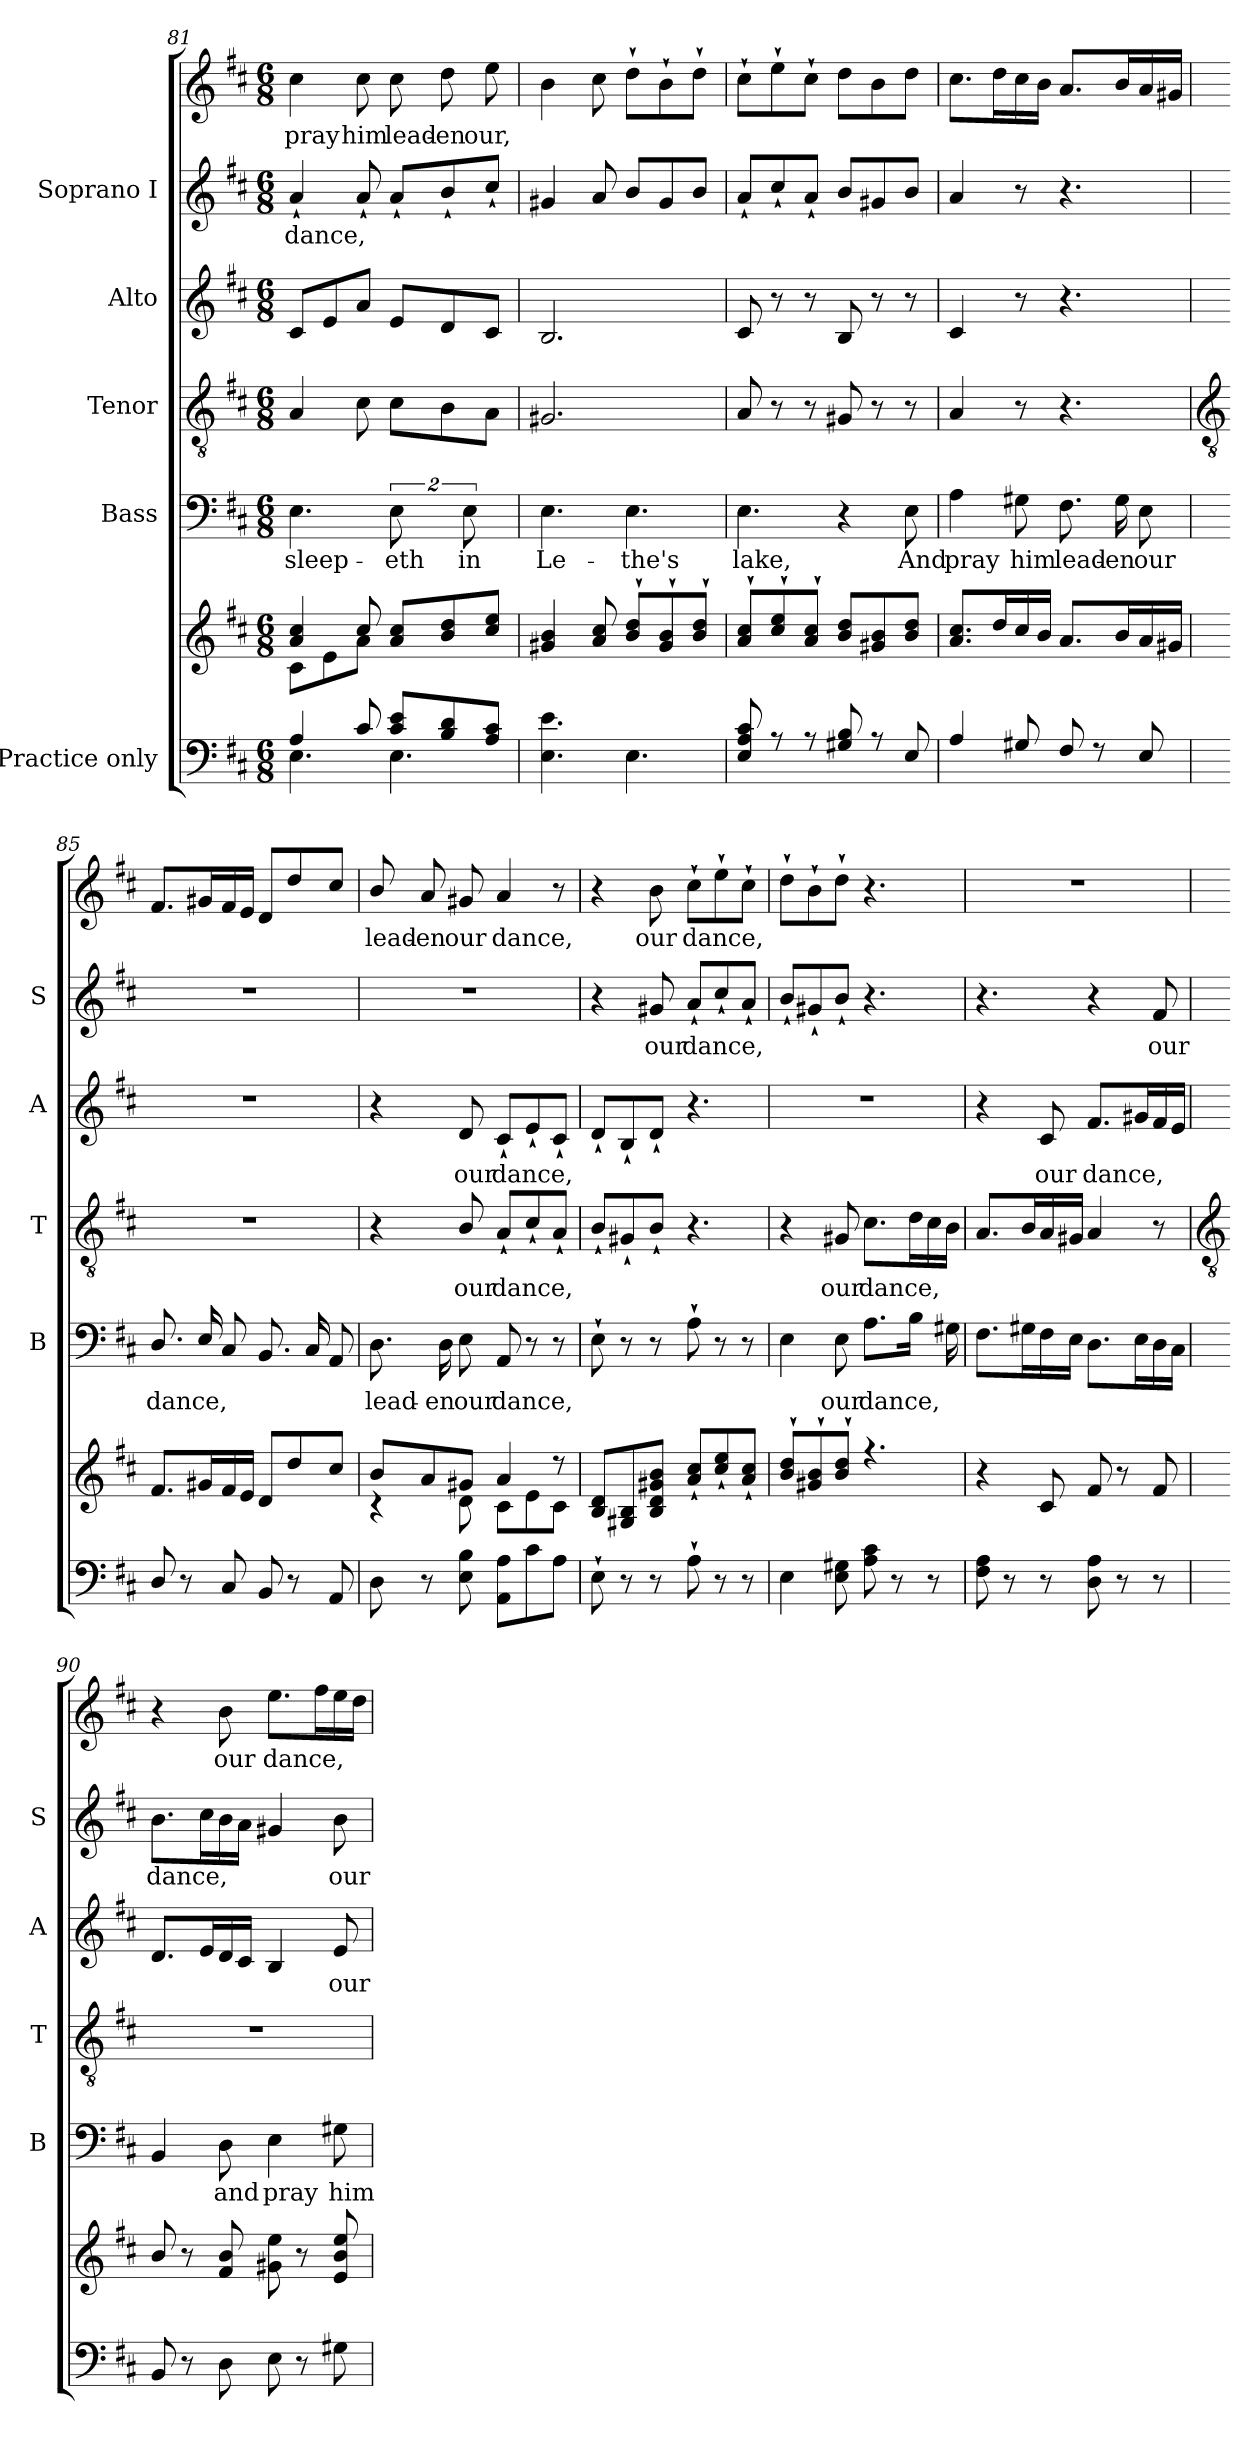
**kern	**kern	**kern	**text	**kern	**text	**kern	**text	**kern	**text	**kern	**text
*part5	*part5	*part4	*part4	*part3	*part3	*part2	*part2	*part1	*part1	*part1	*part1
*staff7	*staff6	*staff5	*staff5	*staff4	*staff4	*staff3	*staff3	*staff2	*staff2	*staff1	*staff1
*I"Practice only	*	*I"Bass	*	*I"Tenor	*	*I"Alto	*	*I"Soprano I	*	*	*
*	*	*I'B	*	*I'T	*	*I'A	*	*I'S	*	*	*
*clefF4	*clefG2	*clefF4	*	*clefGv2	*	*clefG2	*	*clefG2	*	*clefG2	*
*k[f#c#]	*k[f#c#]	*k[f#c#]	*	*k[f#c#]	*	*k[f#c#]	*	*k[f#c#]	*	*k[f#c#]	*
*D:	*D:	*D:	*	*D:	*	*D:	*	*D:	*	*D:	*
*M6/8	*M6/8	*M6/8	*	*M6/8	*	*M6/8	*	*M6/8	*	*M6/8	*
=81	=81	=81	=81	=81	=81	=81	=81	=81	=81	=81	=81
*^	*^	*	*	*	*	*	*	*	*	*	*
!	!	!	!	!	!LO:LY:b	!	!	!	!	!	!LO:LY:b	!	!LO:LY:b
4A/	4.E	4a/ 4cc#/	8c#\L	4.E	sleep-	4A	.	8c#L	.	4a`	dance,	4cc#	pray
.	.	.	8e\	.	.	.	.	8e	.	.	.	.	.
!	!	!	!	!	!	!	!	!	!	!	!	!	!LO:LY:b
8c#/	.	8cc#/	8a\J	.	.	8c#	.	8aJ	.	8a`	.	8cc#	him
!	!	!	!	!	!LO:LY:b	!	!	!	!	!	!	!	!LO:LY:b
8c#/ 8e/L	4.E	8a/ 8cc#/L	4.ryy	16%3E	-eth	8c#L	.	8eL	.	8a`/L	.	8cc#	lead-
!	!	!	!	!	!	!	!	!	!	!	!	!	!LO:LY:b
8B/ 8d/	.	8b/ 8dd/	.	.	.	8B	.	8d	.	8b`/	.	8dd	-en
!	!	!	!	!	!LO:LY:b	!	!	!	!	!	!	!	!
.	.	.	.	16%3E	in	.	.	.	.	.	.	.	.
!	!	!	!	!	!	!	!	!	!	!	!	!	!LO:LY:b
8A/ 8c#/J	.	8cc#/ 8ee/J	.	.	.	8AJ	.	8c#J	.	8cc#`/J	.	8ee	our,
=82	=82	=82	=82	=82	=82	=82	=82	=82	=82	=82	=82	=82	=82
!	!	!	!LO:N:vis=1	!	!LO:LY:b	!	!	!	!	!	!	!	!
2.ryy	4.E 4.e	4g#X/ 4b/	2.ryy	4.E	Le-	2.G#X	.	2.B	.	4g#X	.	4b	.
.	.	8a/ 8cc#/	.	.	.	.	.	.	.	8a	.	8cc#	.
!	!	!	!	!	!LO:LY:b	!	!	!	!	!	!	!	!
.	4.E	8b/` 8dd/`L	.	4.E	-the's	.	.	.	.	8bL	.	8dd`L	.
.	.	8g#/` 8b/`	.	.	.	.	.	.	.	8g#	.	8b`	.
.	.	8b/` 8dd/`J	.	.	.	.	.	.	.	8bJ	.	8dd`J	.
=83	=83	=83	=83	=83	=83	=83	=83	=83	=83	=83	=83	=83	=83
!	!LO:N:vis=1	!	!LO:N:vis=1	!	!LO:LY:b	!	!	!	!	!	!	!	!
8E 8A 8c#	2.ryy	8a/` 8cc#/`L	2.ryy	4.E	lake,	8A	.	8c#	.	8a`/L	.	8cc#`L	.
8r	.	8cc#/` 8ee/`	.	.	.	8r	.	8r	.	8cc#`/	.	8ee`	.
8r	.	8a/` 8cc#/`J	.	.	.	8r	.	8r	.	8a`J	.	8cc#`J	.
8G#X 8B	.	8b/ 8dd/L	.	4r	.	8G#X	.	8B	.	8bL	.	8ddL	.
8r	.	8g#X/ 8b/	.	.	.	8r	.	8r	.	8g#X	.	8b	.
!	!	!	!	!	!LO:LY:b	!	!	!	!	!	!	!	!
8E	.	8b/ 8dd/J	.	8E	And	8r	.	8r	.	8bJ	.	8ddJ	.
=84	=84	=84	=84	=84	=84	=84	=84	=84	=84	=84	=84	=84	=84
!	!LO:N:vis=1	!	!	!	!LO:LY:b	!	!	!	!	!	!	!	!
4A	2.ryy	8.a/ 8.cc#/L	2.ryy	4A	pray	4A	.	4c#	.	4a	.	8.cc#L	.
.	.	16dd/L	.	.	.	.	.	.	.	.	.	16ddL	.
!	!	!	!	!	!LO:LY:b	!	!	!	!	!	!	!	!
8G#X	.	16cc#/	.	8G#X	him	8r	.	8r	.	8r	.	16cc#	.
.	.	16b/JJ	.	.	.	.	.	.	.	.	.	16bJJ	.
!	!	!	!	!	!LO:LY:b	!	!	!	!	!	!	!	!
8F#	.	8.a/L	.	8.F#	lead-	4.r	.	4.r	.	4.r	.	8.aL	.
8r	.	.	.	.	.	.	.	.	.	.	.	.	.
!	!	!	!	!	!LO:LY:b	!	!	!	!	!	!	!	!
.	.	16b/L	.	16G#	-en	.	.	.	.	.	.	16bL	.
!	!	!	!	!	!LO:LY:b	!	!	!	!	!	!	!	!
8E	.	16a/	.	8E	our	.	.	.	.	.	.	16a	.
.	.	16g#X/JJ	.	.	.	.	.	.	.	.	.	16g#XJJ	.
*v	*v	*	*	*	*	*	*	*	*	*	*	*	*
!!LO:LB:g=z
=85	=85	=85	=85	=85	=85	=85	=85	=85	=85	=85	=85	=85
*	*	*	*	*	*clefGv2	*	*	*	*	*	*	*
!	!	!	!	!LO:LY:b	!LO:N:vis=1	!	!LO:N:vis=1	!	!LO:N:vis=1	!	!	!
8D/	8.f#/L	2ryy	8.D/L	dance,	2.r	.	2.r	.	2.r	.	8.f#L	.
8r	.	.	.	.	.	.	.	.	.	.	.	.
.	16g#X/L	.	16E/L	.	.	.	.	.	.	.	16g#XL	.
8C#	16f#/	.	8C#J	.	.	.	.	.	.	.	16f#	.
.	16e/JJ	.	.	.	.	.	.	.	.	.	16eJJ	.
8BB	8d/L	.	8.BBL	.	.	.	.	.	.	.	8dL	.
8r	8dd/	8ryy	.	.	.	.	.	.	.	.	8dd	.
.	.	.	16C#L	.	.	.	.	.	.	.	.	.
8AA	8cc#/J	8ryy	8AAJ	.	.	.	.	.	.	.	8cc#J	.
=86	=86	=86	=86	=86	=86	=86	=86	=86	=86	=86	=86	=86
!	!	!	!	!LO:LY:b	!	!	!	!	!LO:N:vis=1	!	!	!LO:LY:b
8D	8b/L	4r	8.D	lead-	4r	.	4r	.	2.r	.	8b/	lead-
!	!	!	!	!	!	!	!	!	!	!	!	!LO:LY:b
8r	8a/	.	.	.	.	.	.	.	.	.	8a	-en
!	!	!	!	!LO:LY:b	!	!	!	!	!	!	!	!
.	.	.	16D	-en	.	.	.	.	.	.	.	.
!	!	!	!	!LO:LY:b	!	!LO:LY:b	!	!LO:LY:b	!	!	!	!LO:LY:b
8E 8B	8g#X/J	8d\	8E	our	8B/	our	8d	our	.	.	8g#X	our
!	!	!	!	!LO:LY:b	!	!LO:LY:b	!	!LO:LY:b	!	!	!	!LO:LY:b
8AA 8AL	4a/	8c#\L	8AA	dance,	8A`/L	dance,	8c#`L	dance,	.	.	4a	dance,
8c#	.	8e\	8r	.	8c#`/	.	8e`	.	.	.	.	.
8AJ	8r	8c#\J	8r	.	8A`J	.	8c#`J	.	.	.	8r	.
=87	=87	=87	=87	=87	=87	=87	=87	=87	=87	=87	=87	=87
8E`	8B/ 8d/L	2ryy	8E`	.	8B`L	.	8d`L	.	4r	.	4r	.
8r	8G#X/ 8B/	.	8r	.	8G#X`	.	8B`	.	.	.	.	.
!	!	!	!	!	!	!	!	!	!	!LO:LY:b	!	!LO:LY:b
8r	8B/ 8d/ 8g#X/ 8b/J	.	8r	.	8B`J	.	8d`J	.	8g#X	our	8b	our
!	!	!	!	!	!	!	!	!	!	!LO:LY:b	!	!LO:LY:b
8A`	8a/` 8cc#/`L	.	8A`	.	4.r	.	4.r	.	8a`/L	dance,	8cc#`L	dance,
8r	8cc#/` 8ee/`	8ryy	8r	.	.	.	.	.	8cc#`/	.	8ee`	.
8r	8a/` 8cc#/`J	8ryy	8r	.	.	.	.	.	8a`/J	.	8cc#`J	.
=88	=88	=88	=88	=88	=88	=88	=88	=88	=88	=88	=88	=88
!	!	!	!	!	!	!	!LO:N:vis=1	!	!	!	!	!
4E	8b/` 8dd/`L	2.ryy	4E	.	4r	.	2.r	.	8b`L	.	8dd`L	.
.	8g#X/` 8b/`	.	.	.	.	.	.	.	8g#X`	.	8b`	.
!	!	!	!	!LO:LY:b	!	!LO:LY:b	!	!	!	!	!	!
8E 8G#X	8b/` 8dd/`J	.	8E	our	8G#X	our	.	.	8b`J	.	8dd`J	.
!	!	!	!	!LO:LY:b	!	!LO:LY:b	!	!	!	!	!	!
8A 8c#	4.r	.	8.AL	dance,	8.c#L	dance,	.	.	4.r	.	4.r	.
8r	.	.	.	.	.	.	.	.	.	.	.	.
.	.	.	16BJ	.	16dL	.	.	.	.	.	.	.
8r	.	.	16ryy	.	16c#	.	.	.	.	.	.	.
.	.	.	16G#X	.	16BJJ	.	.	.	.	.	.	.
=89	=89	=89	=89	=89	=89	=89	=89	=89	=89	=89	=89	=89
!	!	!	!	!	!	!	!	!	!	!	!LO:N:vis=1	!
8F# 8A	4r	2ryy	8.F#L	.	8.AL	.	4r	.	4.r	.	2.r	.
8r	.	.	.	.	.	.	.	.	.	.	.	.
.	.	.	16G#XL	.	16BL	.	.	.	.	.	.	.
!	!	!	!	!	!	!	!	!LO:LY:b	!	!	!	!
8r	8c#/	.	16F#	.	16A	.	8c#	our	.	.	.	.
.	.	.	16EJJ	.	16G#XJJ	.	.	.	.	.	.	.
!	!	!	!	!	!	!	!	!LO:LY:b	!	!	!	!
8D 8A	8f#/	.	8.DL	.	4A	.	8.f#L	dance,	4r	.	.	.
8r	8r	16ryy	.	.	.	.	.	.	.	.	.	.
.	.	8.ryy	16EL	.	.	.	16g#XL	.	.	.	.	.
!	!	!	!	!	!	!	!	!	!	!LO:LY:b	!	!
8r	8f#/	.	16D	.	8r	.	16f#	.	8f#	our	.	.
.	.	.	16C#JJ	.	.	.	16eJJ	.	.	.	.	.
!!LO:LB:g=z
=90	=90	=90	=90	=90	=90	=90	=90	=90	=90	=90	=90	=90
*	*	*	*	*	*clefGv2	*	*	*	*	*	*	*
!	!	!	!	!	!LO:N:vis=1	!	!	!	!	!LO:LY:b	!	!
8BB	8b/	2ryy	4BB	.	2.r	.	8.dL	.	8.bL	dance,	4r	.
8r	8r	.	.	.	.	.	.	.	.	.	.	.
.	.	.	.	.	.	.	16eL	.	16cc#L	.	.	.
!	!	!	!	!LO:LY:b	!	!	!	!	!	!	!	!LO:LY:b
8D	8f# 8b	.	8D	and	.	.	16d	.	16b	.	8b	our
.	.	.	.	.	.	.	16c#JJ	.	16aJJ	.	.	.
!	!	!	!	!LO:LY:b	!	!	!	!	!	!	!	!LO:LY:b
8E	8g#X 8ee	.	4E	pray	.	.	4B	.	4g#X	.	8.eeL	dance,
8r	8r	8ryy	.	.	.	.	.	.	.	.	.	.
.	.	.	.	.	.	.	.	.	.	.	16ff#L	.
!	!	!	!	!LO:LY:b	!	!	!	!LO:LY:b	!	!LO:LY:b	!	!
8G#X	8e 8b 8ee	8ryy	8G#X	him	.	.	8e	our	8b	our	16ee	.
.	.	.	.	.	.	.	.	.	.	.	16ddJJ	.
*	*v	*v	*	*	*	*	*	*	*	*	*	*
=	=	=	=	=	=	=	=	=	=	=	=
*-	*-	*-	*-	*-	*-	*-	*-	*-	*-	*-	*-
